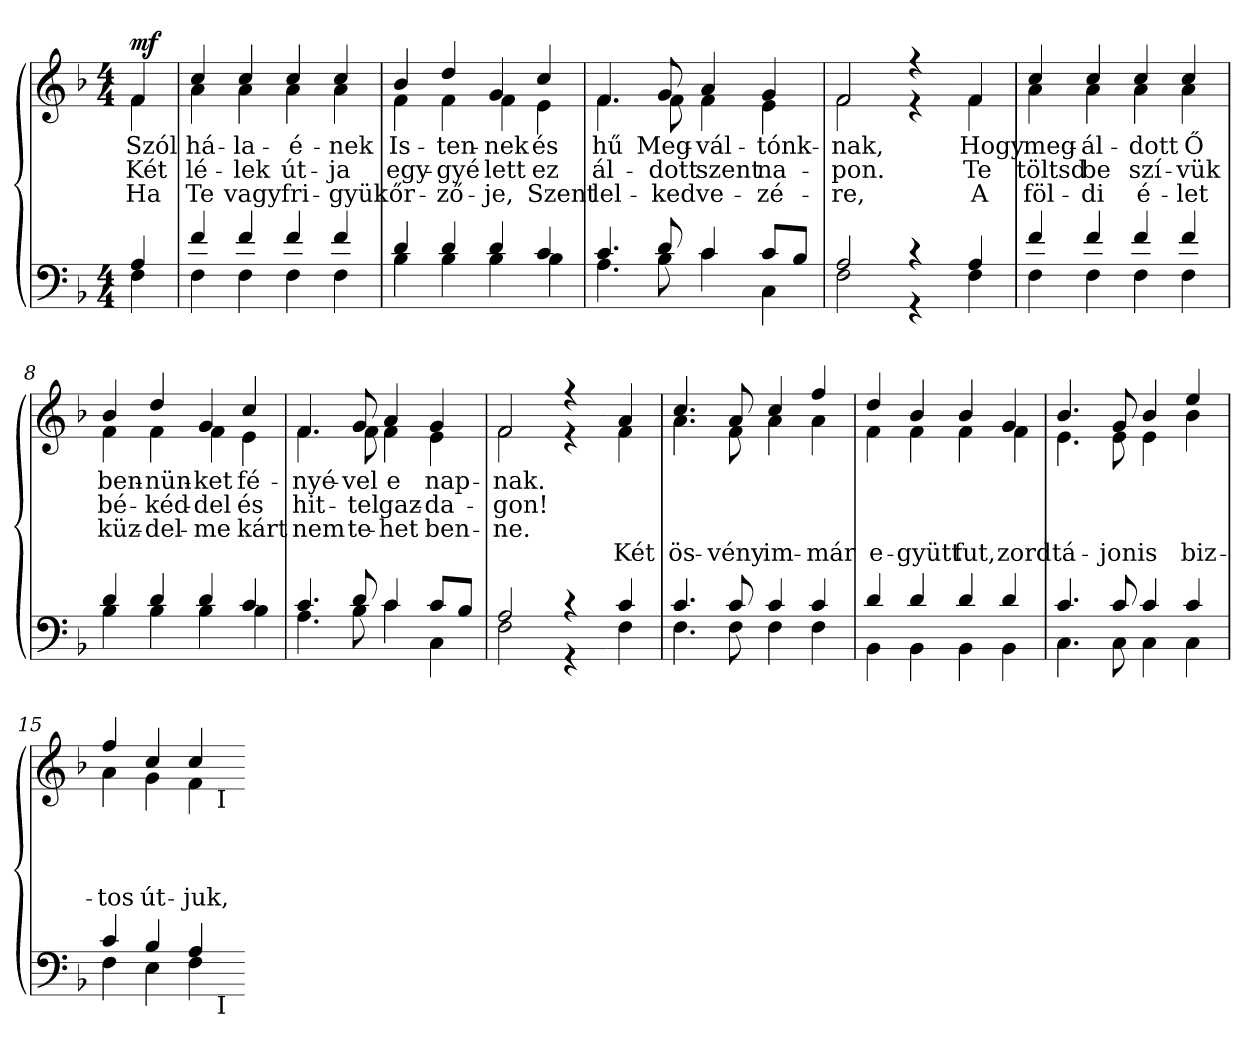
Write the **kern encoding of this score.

**kern	**kern	**text	**text	**text	**text	**dynam
*part2	*part1	*part1	*part1	*part1	*part1	*part1
*staff2	*staff1	*staff1	*staff1	*staff1	*staff1	*staff1
*clefF4	*clefG2	*	*	*	*	*
*k[b-]	*k[b-]	*	*	*	*	*
*F:	*F:	*	*	*	*	*
*M4/4	*M4/4	*	*	*	*	*
=1	=1	=1	=1	=1	=1	=1
*^	*	*	*	*	*	*
!	!	!LO:TX:a:B:t=Allegretto	!	!	!	!	!
!	!	!	!LO:LY:b	!LO:LY:b	!LO:LY:b	!	!LO:DY:b
*	*	*^	*	*	*	*	*
4A/	4F\	4f/	4f\	Szól	Két	Ha	.	mf
=2	=2	=2	=2	=2	=2	=2	=2	=2
!	!	!	!	!LO:LY:b	!LO:LY:b	!LO:LY:b	!	!
4f/	4F\	4cc/	4a\	há-	lé-	Te	.	.
!	!	!	!	!LO:LY:b	!LO:LY:b	!LO:LY:b	!	!
4f/	4F\	4cc/	4a\	-la-	-lek	vagy	.	.
!	!	!	!	!LO:LY:b	!LO:LY:b	!LO:LY:b	!	!
4f/	4F\	4cc/	4a\	-é-	út-	fri-	.	.
!	!	!	!	!LO:LY:b	!LO:LY:b	!LO:LY:b	!	!
4f/	4F\	4cc/	4a\	-nek	-ja	-gyük	.	.
=3	=3	=3	=3	=3	=3	=3	=3	=3
!	!	!	!	!LO:LY:b	!LO:LY:b	!LO:LY:b	!	!
4d/	4B-\	4b-/	4f\	Is-	egy-	őr-	.	.
!	!	!	!	!LO:LY:b	!LO:LY:b	!LO:LY:b	!	!
4d/	4B-\	4dd/	4f\	-ten-	-gyé	-ző-	.	.
!	!	!	!	!LO:LY:b	!LO:LY:b	!LO:LY:b	!	!
4d/	4B-\	4g/	4f\	-nek	lett	-je,	.	.
!	!	!	!	!LO:LY:b	!LO:LY:b	!LO:LY:b	!	!
4c/	4B-\	4cc/	4e\	és	ez	Szent	.	.
=4	=4	=4	=4	=4	=4	=4	=4	=4
!	!	!	!	!LO:LY:b	!LO:LY:b	!LO:LY:b	!	!
4.c/	4.A\	4.f/	4.f\	hű	ál-	lel-	.	.
!	!	!	!	!LO:LY:b	!LO:LY:b	!LO:LY:b	!	!
8d/	8B-\	8g/	8f\	Meg-	-dott	-ked	.	.
!	!	!	!	!LO:LY:b	!LO:LY:b	!LO:LY:b	!	!
4c/	4c\	4a/	4f\	-vál-	szent	ve-	.	.
!	!	!	!	!LO:LY:b	!LO:LY:b	!LO:LY:b	!	!
8c/L	4C\	4g/	4e\	-tónk-	na-	-zé-	.	.
8B-/J	.	.	.	.	.	.	.	.
=5	=5	=5	=5	=5	=5	=5	=5	=5
!	!	!	!	!LO:LY:b	!LO:LY:b	!LO:LY:b	!	!
2A/	2F\	2f/	2f\	-nak,	-pon.	-re,	.	.
4r	4r	4r	4r	.	.	.	.	.
!!LO:LB:g=z	!!
=6-	=6-	=6-	=6-	=6-	=6-	=6-	=6-	=6-
!	!	!	!	!LO:LY:b	!LO:LY:b	!LO:LY:b	!	!
4A/	4F\	4f/	4f\	Hogy	Te	A	.	.
=7	=7	=7	=7	=7	=7	=7	=7	=7
!	!	!	!	!LO:LY:b	!LO:LY:b	!LO:LY:b	!	!
4f/	4F\	4cc/	4a\	meg-	töltsd	föl-	.	.
!	!	!	!	!LO:LY:b	!LO:LY:b	!LO:LY:b	!	!
4f/	4F\	4cc/	4a\	-ál-	be	-di	.	.
!	!	!	!	!LO:LY:b	!LO:LY:b	!LO:LY:b	!	!
4f/	4F\	4cc/	4a\	-dott	szí-	é-	.	.
!	!	!	!	!LO:LY:b	!LO:LY:b	!LO:LY:b	!	!
4f/	4F\	4cc/	4a\	Ő	-vük	-let	.	.
=8	=8	=8	=8	=8	=8	=8	=8	=8
!	!	!	!	!LO:LY:b	!LO:LY:b	!LO:LY:b	!	!
4d/	4B-\	4b-/	4f\	ben-	bé-	küz-	.	.
!	!	!	!	!LO:LY:b	!LO:LY:b	!LO:LY:b	!	!
4d/	4B-\	4dd/	4f\	-nün-	-kéd-	-del-	.	.
!	!	!	!	!LO:LY:b	!LO:LY:b	!LO:LY:b	!	!
4d/	4B-\	4g/	4f\	-ket	-del	-me	.	.
!	!	!	!	!LO:LY:b	!LO:LY:b	!LO:LY:b	!	!
4c/	4B-\	4cc/	4e\	fé-	és	kárt	.	.
=9	=9	=9	=9	=9	=9	=9	=9	=9
!	!	!	!	!LO:LY:b	!LO:LY:b	!LO:LY:b	!	!
4.c/	4.A\	4.f/	4.f\	-nyé-	hit-	nem	.	.
!	!	!	!	!LO:LY:b	!LO:LY:b	!LO:LY:b	!	!
8d/	8B-\	8g/	8f\	-vel	-tel	te-	.	.
!	!	!	!	!LO:LY:b	!LO:LY:b	!LO:LY:b	!	!
4c/	4c\	4a/	4f\	e	gaz-	-het	.	.
!	!	!	!	!LO:LY:b	!LO:LY:b	!LO:LY:b	!	!
8c/L	4C\	4g/	4e\	nap-	-da-	ben-	.	.
8B-/J	.	.	.	.	.	.	.	.
=10	=10	=10	=10	=10	=10	=10	=10	=10
!	!	!	!	!LO:LY:b	!LO:LY:b	!LO:LY:b	!	!
2A/	2F\	2f/	2f\	-nak.	-gon!	-ne.	.	.
4r	4r	4r	4r	.	.	.	.	.
!!LO:LB:g=z	!!
=11-	=11-	=11-	=11-	=11-	=11-	=11-	=11-	=11-
!	!	!	!	!	!	!	!LO:LY:b	!
4c/	4F\	4a/	4f\	.	.	.	Két	.
=12	=12	=12	=12	=12	=12	=12	=12	=12
!	!	!	!	!	!	!	!LO:LY:b	!
4.c/	4.F\	4.cc/	4.a\	.	.	.	ös-	.
!	!	!	!	!	!	!	!LO:LY:b	!
8c/	8F\	8a/	8f\	.	.	.	-vény	.
!	!	!	!	!	!	!	!LO:LY:b	!
4c/	4F\	4cc/	4a\	.	.	.	im-	.
!	!	!	!	!	!	!	!LO:LY:b	!
4c/	4F\	4ff/	4a\	.	.	.	-már	.
=13	=13	=13	=13	=13	=13	=13	=13	=13
!	!	!	!	!	!	!	!LO:LY:b	!
4d/	4BB-\	4dd/	4f\	.	.	.	e-	.
!	!	!	!	!	!	!	!LO:LY:b	!
4d/	4BB-\	4b-/	4f\	.	.	.	-gyütt	.
!	!	!	!	!	!	!	!LO:LY:b	!
4d/	4BB-\	4b-/	4f\	.	.	.	fut,	.
!	!	!	!	!	!	!	!LO:LY:b	!
4d/	4BB-\	4g/	4f\	.	.	.	zord	.
=14	=14	=14	=14	=14	=14	=14	=14	=14
!	!	!	!	!	!	!	!LO:LY:b	!
4.c/	4.C\	4.b-/	4.e\	.	.	.	tá-	.
!	!	!	!	!	!	!	!LO:LY:b	!
8c/	8C\	8g/	8e\	.	.	.	-jon	.
!	!	!	!	!	!	!	!LO:LY:b	!
4c/	4C\	4b-/	4e\	.	.	.	is	.
!	!	!	!	!	!	!	!LO:LY:b	!
4c/	4C\	4ee/	4b-\	.	.	.	biz-	.
*	*	*v	*v	*	*	*	*	*
=15	=15	=15	=15	=15	=15	=15	=15
*	*	*^	*	*	*	*	*
!	!	!	!	!	!	!	!LO:LY:b	!
*	*^	*	*^	*	*	*	*	*
4c/	4F\	2ryy	4ff/	4a\	2ryy	.	.	.	-tos	.
!	!	!	!	!	!	!	!	!	!LO:LY:b	!
4B-/	4E\	.	4cc/	4g\	.	.	.	.	út-	.
!	!	!	!	!	!	!	!	!	!LO:LY:b	!
4A/	4F\	8ryy	4cc/	4f\	8ryy	.	.	.	-juk,	.
!	!	!	!	!	!LO:TX:b:t=I	!	!	!	!	!
!	!	!LO:TX:b:t=I	!	!	!	!	!	!	!	!
.	.	8ryy	.	.	8ryy	.	.	.	.	.
*v	*v	*v	*	*	*	*	*	*	*	*
*	*v	*v	*v	*	*	*	*	*
=-	=-	=-	=-	=-	=-	=-
*-	*-	*-	*-	*-	*-	*-
